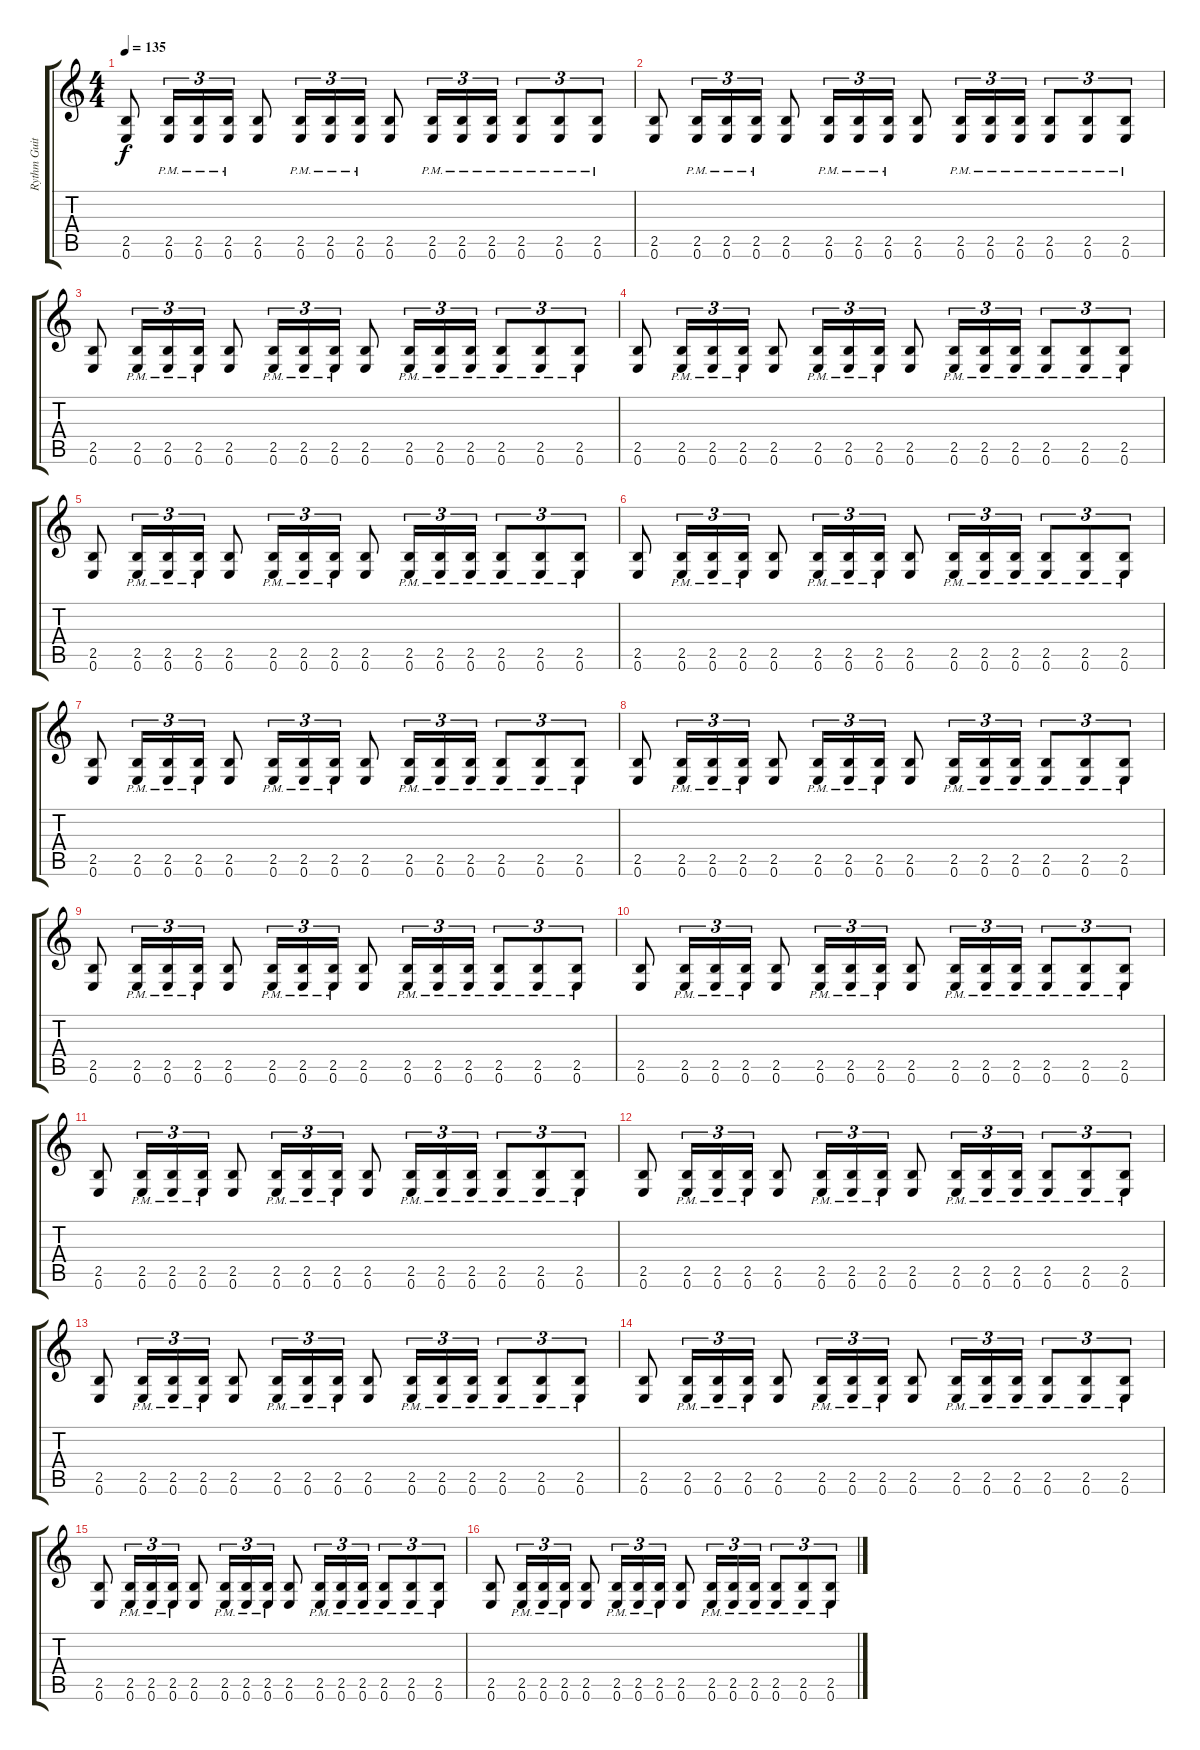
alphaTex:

\track ("Rythm Guitar" "Rythm Guit") {instrument distortionguitar}
\staff {score tabs}
\tuning (E4 B3 G3 D3 A2 E2) {hide}
\ts (4 4)
\tempo 135
\clef g2
\ks c
(2.5 0.6).8{dy f} (2.5{pm} 0.6{pm}).16{tu (3 2)} (2.5{pm} 0.6{pm}).16{tu (3 2)} (2.5{pm} 0.6{pm}).16{tu (3 2)} (2.5 0.6).8 (2.5{pm} 0.6{pm}).16{tu (3 2)} (2.5{pm} 0.6{pm}).16{tu (3 2)} (2.5{pm} 0.6{pm}).16{tu (3 2)} (2.5 0.6).8 (2.5{pm} 0.6{pm}).16{tu (3 2)} (2.5{pm} 0.6{pm}).16{tu (3 2)} (2.5{pm} 0.6{pm}).16{tu (3 2)} (2.5{pm} 0.6{pm}).8{tu (3 2)} (2.5{pm} 0.6{pm}).8{tu (3 2)} (2.5{pm} 0.6{pm}).8{tu (3 2)} |
(2.5 0.6).8 (2.5{pm} 0.6{pm}).16{tu (3 2)} (2.5{pm} 0.6{pm}).16{tu (3 2)} (2.5{pm} 0.6{pm}).16{tu (3 2)} (2.5 0.6).8 (2.5{pm} 0.6{pm}).16{tu (3 2)} (2.5{pm} 0.6{pm}).16{tu (3 2)} (2.5{pm} 0.6{pm}).16{tu (3 2)} (2.5 0.6).8 (2.5{pm} 0.6{pm}).16{tu (3 2)} (2.5{pm} 0.6{pm}).16{tu (3 2)} (2.5{pm} 0.6{pm}).16{tu (3 2)} (2.5{pm} 0.6{pm}).8{tu (3 2)} (2.5{pm} 0.6{pm}).8{tu (3 2)} (2.5{pm} 0.6{pm}).8{tu (3 2)} |
(2.5 0.6).8 (2.5{pm} 0.6{pm}).16{tu (3 2)} (2.5{pm} 0.6{pm}).16{tu (3 2)} (2.5{pm} 0.6{pm}).16{tu (3 2)} (2.5 0.6).8 (2.5{pm} 0.6{pm}).16{tu (3 2)} (2.5{pm} 0.6{pm}).16{tu (3 2)} (2.5{pm} 0.6{pm}).16{tu (3 2)} (2.5 0.6).8 (2.5{pm} 0.6{pm}).16{tu (3 2)} (2.5{pm} 0.6{pm}).16{tu (3 2)} (2.5{pm} 0.6{pm}).16{tu (3 2)} (2.5{pm} 0.6{pm}).8{tu (3 2)} (2.5{pm} 0.6{pm}).8{tu (3 2)} (2.5{pm} 0.6{pm}).8{tu (3 2)} |
(2.5 0.6).8 (2.5{pm} 0.6{pm}).16{tu (3 2)} (2.5{pm} 0.6{pm}).16{tu (3 2)} (2.5{pm} 0.6{pm}).16{tu (3 2)} (2.5 0.6).8 (2.5{pm} 0.6{pm}).16{tu (3 2)} (2.5{pm} 0.6{pm}).16{tu (3 2)} (2.5{pm} 0.6{pm}).16{tu (3 2)} (2.5 0.6).8 (2.5{pm} 0.6{pm}).16{tu (3 2)} (2.5{pm} 0.6{pm}).16{tu (3 2)} (2.5{pm} 0.6{pm}).16{tu (3 2)} (2.5{pm} 0.6{pm}).8{tu (3 2)} (2.5{pm} 0.6{pm}).8{tu (3 2)} (2.5{pm} 0.6{pm}).8{tu (3 2)} |
(2.5 0.6).8 (2.5{pm} 0.6{pm}).16{tu (3 2)} (2.5{pm} 0.6{pm}).16{tu (3 2)} (2.5{pm} 0.6{pm}).16{tu (3 2)} (2.5 0.6).8 (2.5{pm} 0.6{pm}).16{tu (3 2)} (2.5{pm} 0.6{pm}).16{tu (3 2)} (2.5{pm} 0.6{pm}).16{tu (3 2)} (2.5 0.6).8 (2.5{pm} 0.6{pm}).16{tu (3 2)} (2.5{pm} 0.6{pm}).16{tu (3 2)} (2.5{pm} 0.6{pm}).16{tu (3 2)} (2.5{pm} 0.6{pm}).8{tu (3 2)} (2.5{pm} 0.6{pm}).8{tu (3 2)} (2.5{pm} 0.6{pm}).8{tu (3 2)} |
(2.5 0.6).8 (2.5{pm} 0.6{pm}).16{tu (3 2)} (2.5{pm} 0.6{pm}).16{tu (3 2)} (2.5{pm} 0.6{pm}).16{tu (3 2)} (2.5 0.6).8 (2.5{pm} 0.6{pm}).16{tu (3 2)} (2.5{pm} 0.6{pm}).16{tu (3 2)} (2.5{pm} 0.6{pm}).16{tu (3 2)} (2.5 0.6).8 (2.5{pm} 0.6{pm}).16{tu (3 2)} (2.5{pm} 0.6{pm}).16{tu (3 2)} (2.5{pm} 0.6{pm}).16{tu (3 2)} (2.5{pm} 0.6{pm}).8{tu (3 2)} (2.5{pm} 0.6{pm}).8{tu (3 2)} (2.5{pm} 0.6{pm}).8{tu (3 2)} |
(2.5 0.6).8 (2.5{pm} 0.6{pm}).16{tu (3 2)} (2.5{pm} 0.6{pm}).16{tu (3 2)} (2.5{pm} 0.6{pm}).16{tu (3 2)} (2.5 0.6).8 (2.5{pm} 0.6{pm}).16{tu (3 2)} (2.5{pm} 0.6{pm}).16{tu (3 2)} (2.5{pm} 0.6{pm}).16{tu (3 2)} (2.5 0.6).8 (2.5{pm} 0.6{pm}).16{tu (3 2)} (2.5{pm} 0.6{pm}).16{tu (3 2)} (2.5{pm} 0.6{pm}).16{tu (3 2)} (2.5{pm} 0.6{pm}).8{tu (3 2)} (2.5{pm} 0.6{pm}).8{tu (3 2)} (2.5{pm} 0.6{pm}).8{tu (3 2)} |
(2.5 0.6).8 (2.5{pm} 0.6{pm}).16{tu (3 2)} (2.5{pm} 0.6{pm}).16{tu (3 2)} (2.5{pm} 0.6{pm}).16{tu (3 2)} (2.5 0.6).8 (2.5{pm} 0.6{pm}).16{tu (3 2)} (2.5{pm} 0.6{pm}).16{tu (3 2)} (2.5{pm} 0.6{pm}).16{tu (3 2)} (2.5 0.6).8 (2.5{pm} 0.6{pm}).16{tu (3 2)} (2.5{pm} 0.6{pm}).16{tu (3 2)} (2.5{pm} 0.6{pm}).16{tu (3 2)} (2.5{pm} 0.6{pm}).8{tu (3 2)} (2.5{pm} 0.6{pm}).8{tu (3 2)} (2.5{pm} 0.6{pm}).8{tu (3 2)} |
(2.5 0.6).8 (2.5{pm} 0.6{pm}).16{tu (3 2)} (2.5{pm} 0.6{pm}).16{tu (3 2)} (2.5{pm} 0.6{pm}).16{tu (3 2)} (2.5 0.6).8 (2.5{pm} 0.6{pm}).16{tu (3 2)} (2.5{pm} 0.6{pm}).16{tu (3 2)} (2.5{pm} 0.6{pm}).16{tu (3 2)} (2.5 0.6).8 (2.5{pm} 0.6{pm}).16{tu (3 2)} (2.5{pm} 0.6{pm}).16{tu (3 2)} (2.5{pm} 0.6{pm}).16{tu (3 2)} (2.5{pm} 0.6{pm}).8{tu (3 2)} (2.5{pm} 0.6{pm}).8{tu (3 2)} (2.5{pm} 0.6{pm}).8{tu (3 2)} |
(2.5 0.6).8 (2.5{pm} 0.6{pm}).16{tu (3 2)} (2.5{pm} 0.6{pm}).16{tu (3 2)} (2.5{pm} 0.6{pm}).16{tu (3 2)} (2.5 0.6).8 (2.5{pm} 0.6{pm}).16{tu (3 2)} (2.5{pm} 0.6{pm}).16{tu (3 2)} (2.5{pm} 0.6{pm}).16{tu (3 2)} (2.5 0.6).8 (2.5{pm} 0.6{pm}).16{tu (3 2)} (2.5{pm} 0.6{pm}).16{tu (3 2)} (2.5{pm} 0.6{pm}).16{tu (3 2)} (2.5{pm} 0.6{pm}).8{tu (3 2)} (2.5{pm} 0.6{pm}).8{tu (3 2)} (2.5{pm} 0.6{pm}).8{tu (3 2)} |
(2.5 0.6).8 (2.5{pm} 0.6{pm}).16{tu (3 2)} (2.5{pm} 0.6{pm}).16{tu (3 2)} (2.5{pm} 0.6{pm}).16{tu (3 2)} (2.5 0.6).8 (2.5{pm} 0.6{pm}).16{tu (3 2)} (2.5{pm} 0.6{pm}).16{tu (3 2)} (2.5{pm} 0.6{pm}).16{tu (3 2)} (2.5 0.6).8 (2.5{pm} 0.6{pm}).16{tu (3 2)} (2.5{pm} 0.6{pm}).16{tu (3 2)} (2.5{pm} 0.6{pm}).16{tu (3 2)} (2.5{pm} 0.6{pm}).8{tu (3 2)} (2.5{pm} 0.6{pm}).8{tu (3 2)} (2.5{pm} 0.6{pm}).8{tu (3 2)} |
(2.5 0.6).8 (2.5{pm} 0.6{pm}).16{tu (3 2)} (2.5{pm} 0.6{pm}).16{tu (3 2)} (2.5{pm} 0.6{pm}).16{tu (3 2)} (2.5 0.6).8 (2.5{pm} 0.6{pm}).16{tu (3 2)} (2.5{pm} 0.6{pm}).16{tu (3 2)} (2.5{pm} 0.6{pm}).16{tu (3 2)} (2.5 0.6).8 (2.5{pm} 0.6{pm}).16{tu (3 2)} (2.5{pm} 0.6{pm}).16{tu (3 2)} (2.5{pm} 0.6{pm}).16{tu (3 2)} (2.5{pm} 0.6{pm}).8{tu (3 2)} (2.5{pm} 0.6{pm}).8{tu (3 2)} (2.5{pm} 0.6{pm}).8{tu (3 2)} |
(2.5 0.6).8 (2.5{pm} 0.6{pm}).16{tu (3 2)} (2.5{pm} 0.6{pm}).16{tu (3 2)} (2.5{pm} 0.6{pm}).16{tu (3 2)} (2.5 0.6).8 (2.5{pm} 0.6{pm}).16{tu (3 2)} (2.5{pm} 0.6{pm}).16{tu (3 2)} (2.5{pm} 0.6{pm}).16{tu (3 2)} (2.5 0.6).8 (2.5{pm} 0.6{pm}).16{tu (3 2)} (2.5{pm} 0.6{pm}).16{tu (3 2)} (2.5{pm} 0.6{pm}).16{tu (3 2)} (2.5{pm} 0.6{pm}).8{tu (3 2)} (2.5{pm} 0.6{pm}).8{tu (3 2)} (2.5{pm} 0.6{pm}).8{tu (3 2)} |
(2.5 0.6).8 (2.5{pm} 0.6{pm}).16{tu (3 2)} (2.5{pm} 0.6{pm}).16{tu (3 2)} (2.5{pm} 0.6{pm}).16{tu (3 2)} (2.5 0.6).8 (2.5{pm} 0.6{pm}).16{tu (3 2)} (2.5{pm} 0.6{pm}).16{tu (3 2)} (2.5{pm} 0.6{pm}).16{tu (3 2)} (2.5 0.6).8 (2.5{pm} 0.6{pm}).16{tu (3 2)} (2.5{pm} 0.6{pm}).16{tu (3 2)} (2.5{pm} 0.6{pm}).16{tu (3 2)} (2.5{pm} 0.6{pm}).8{tu (3 2)} (2.5{pm} 0.6{pm}).8{tu (3 2)} (2.5{pm} 0.6{pm}).8{tu (3 2)} |
(2.5 0.6).8 (2.5{pm} 0.6{pm}).16{tu (3 2)} (2.5{pm} 0.6{pm}).16{tu (3 2)} (2.5{pm} 0.6{pm}).16{tu (3 2)} (2.5 0.6).8 (2.5{pm} 0.6{pm}).16{tu (3 2)} (2.5{pm} 0.6{pm}).16{tu (3 2)} (2.5{pm} 0.6{pm}).16{tu (3 2)} (2.5 0.6).8 (2.5{pm} 0.6{pm}).16{tu (3 2)} (2.5{pm} 0.6{pm}).16{tu (3 2)} (2.5{pm} 0.6{pm}).16{tu (3 2)} (2.5{pm} 0.6{pm}).8{tu (3 2)} (2.5{pm} 0.6{pm}).8{tu (3 2)} (2.5{pm} 0.6{pm}).8{tu (3 2)} |
(2.5 0.6).8 (2.5{pm} 0.6{pm}).16{tu (3 2)} (2.5{pm} 0.6{pm}).16{tu (3 2)} (2.5{pm} 0.6{pm}).16{tu (3 2)} (2.5 0.6).8 (2.5{pm} 0.6{pm}).16{tu (3 2)} (2.5{pm} 0.6{pm}).16{tu (3 2)} (2.5{pm} 0.6{pm}).16{tu (3 2)} (2.5 0.6).8 (2.5{pm} 0.6{pm}).16{tu (3 2)} (2.5{pm} 0.6{pm}).16{tu (3 2)} (2.5{pm} 0.6{pm}).16{tu (3 2)} (2.5{pm} 0.6{pm}).8{tu (3 2)} (2.5{pm} 0.6{pm}).8{tu (3 2)} (2.5{pm} 0.6{pm}).8{tu (3 2)}
